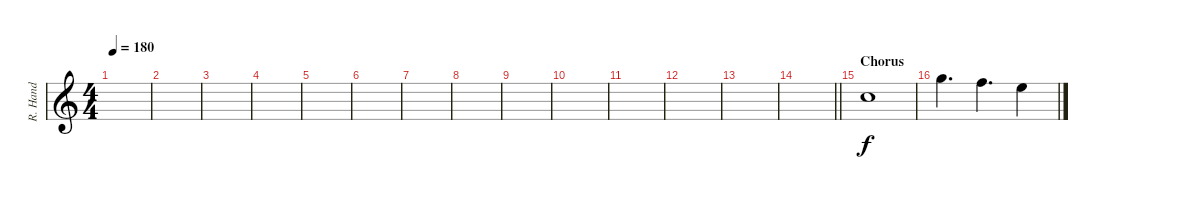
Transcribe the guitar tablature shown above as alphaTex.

\track ("R. Hand" "R. Hand") {instrument lead1square}
\staff {score}
\tuning (E4 B3 G3 D3 A2 E2 B1) {hide}
\ts (4 4)
\tempo 180
\clef g2
\ks c
|
|
|
|
|
|
|
|
|
|
|
|
|
\barLineRight lightlight
|
\section ("" "Chorus")
8.1.1{instrument pad3polysynth} |
15.1.4{d} 13.1.4{d} 12.1.4
